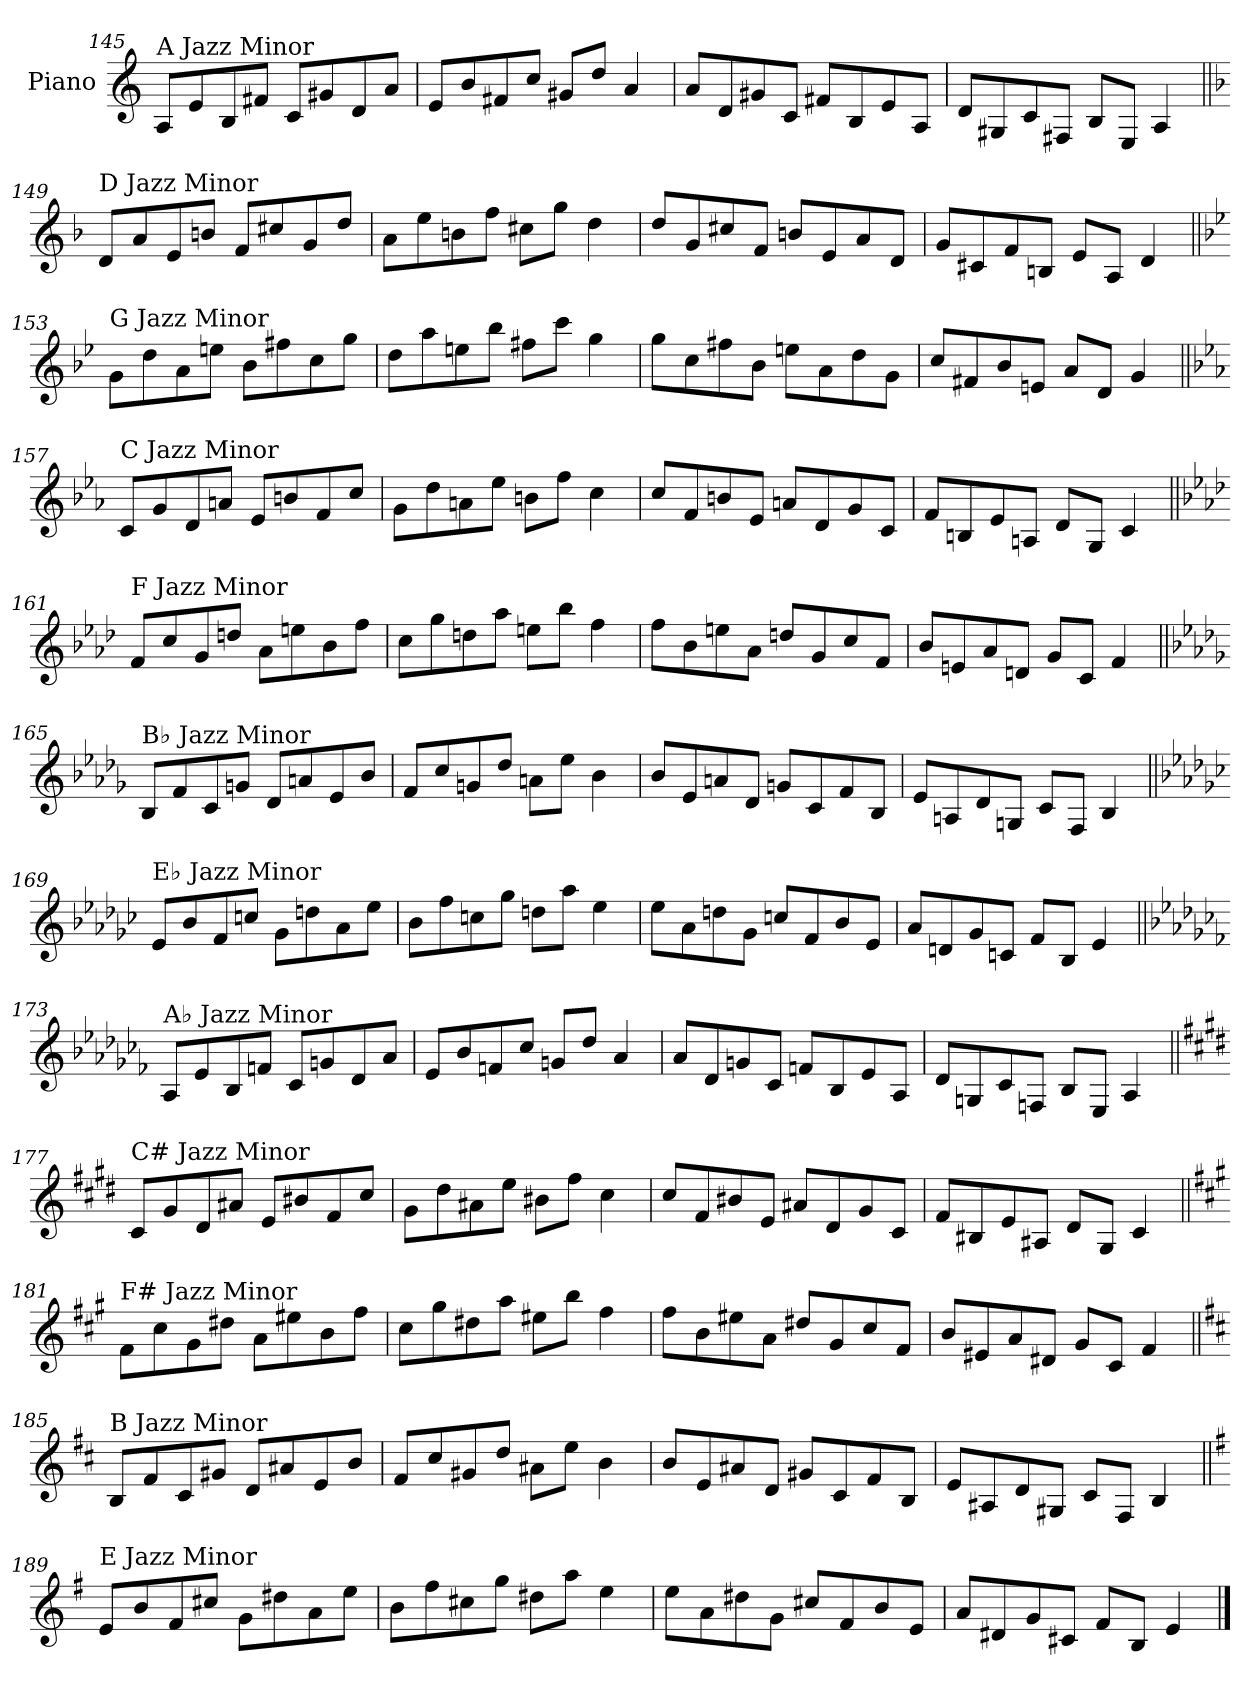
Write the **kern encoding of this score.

**kern
*part1
*staff1
*I"Piano
*I'Pno.
!!LO:PB:g=z
*clefG2
*k[]
=145
!LO:TX:a:t=A Jazz Minor
8A/L
8e/
8B/
8f#X/J
8c/L
8g#X/
8d/
8a/J
=146
8e/L
8b/
8f#X/
8cc/J
8g#X/L
8dd/J
4a/
=147
8a/L
8d/
8g#X/
8c/J
8f#X/L
8B/
8e/
8A/J
=148
8d/L
8G#X/
8c/
8F#X/J
8B/L
8E/J
4A/
!!LO:LB:g=z
=149||
*k[b-]
!LO:TX:a:t=D Jazz Minor
8d/L
8a/
8e/
8bn/J
8f/L
8cc#X/
8g/
8dd/J
=150
8a\L
8ee\
8bn\
8ff\J
8cc#X\L
8gg\J
4dd\
=151
8dd/L
8g/
8cc#X/
8f/J
8bn/L
8e/
8a/
8d/J
=152
8g/L
8c#X/
8f/
8Bn/J
8e/L
8A/J
4d/
!!LO:LB:g=z
=153||
*k[b-e-]
!LO:TX:a:t=G Jazz Minor
8g\L
8dd\
8a\
8een\J
8b-\L
8ff#X\
8cc\
8gg\J
=154
8dd\L
8aa\
8een\
8bb-\J
8ff#X\L
8ccc\J
4gg\
=155
8gg\L
8cc\
8ff#X\
8b-\J
8een\L
8a\
8dd\
8g\J
=156
8cc/L
8f#X/
8b-/
8en/J
8a/L
8d/J
4g/
!!LO:LB:g=z
=157||
*k[b-e-a-]
!LO:TX:a:t=C Jazz Minor
8c/L
8g/
8d/
8an/J
8e-/L
8bn/
8f/
8cc/J
=158
8g\L
8dd\
8an\
8ee-\J
8bn\L
8ff\J
4cc\
=159
8cc/L
8f/
8bn/
8e-/J
8an/L
8d/
8g/
8c/J
=160
8f/L
8Bn/
8e-/
8An/J
8d/L
8G/J
4c/
!!LO:LB:g=z
=161||
*k[b-e-a-d-]
!LO:TX:a:t=F Jazz Minor
8f/L
8cc/
8g/
8ddn/J
8a-\L
8een\
8b-\
8ff\J
=162
8cc\L
8gg\
8ddn\
8aa-\J
8een\L
8bb-\J
4ff\
=163
8ff\L
8b-\
8een\
8a-\J
8ddn/L
8g/
8cc/
8f/J
=164
8b-/L
8en/
8a-/
8dn/J
8g/L
8c/J
4f/
!!LO:LB:g=z
=165||
*k[b-e-a-d-g-]
!LO:TX:a:t=B♭ Jazz Minor
8B-/L
8f/
8c/
8gn/J
8d-/L
8an/
8e-/
8b-/J
=166
8f/L
8cc/
8gn/
8dd-/J
8an\L
8ee-\J
4b-\
=167
8b-/L
8e-/
8an/
8d-/J
8gn/L
8c/
8f/
8B-/J
=168
8e-/L
8An/
8d-/
8Gn/J
8c/L
8F/J
4B-/
!!LO:LB:g=z
=169||
*k[b-e-a-d-g-c-]
!LO:TX:a:t=E♭ Jazz Minor
8e-/L
8b-/
8f/
8ccn/J
8g-\L
8ddn\
8a-\
8ee-\J
=170
8b-\L
8ff\
8ccn\
8gg-\J
8ddn\L
8aa-\J
4ee-\
=171
8ee-\L
8a-\
8ddn\
8g-\J
8ccn/L
8f/
8b-/
8e-/J
=172
8a-/L
8dn/
8g-/
8cn/J
8f/L
8B-/J
4e-/
!!LO:LB:g=z
=173||
*k[b-e-a-d-g-c-f-]
!LO:TX:a:t=A♭ Jazz Minor
8A-/L
8e-/
8B-/
8fn/J
8c-/L
8gn/
8d-/
8a-/J
=174
8e-/L
8b-/
8fn/
8cc-/J
8gn/L
8dd-/J
4a-/
=175
8a-/L
8d-/
8gn/
8c-/J
8fn/L
8B-/
8e-/
8A-/J
=176
8d-/L
8Gn/
8c-/
8Fn/J
8B-/L
8E-/J
4A-/
!!LO:LB:g=z
=177||
*k[f#c#g#d#]
!LO:TX:a:t=C# Jazz Minor
8c#/L
8g#/
8d#/
8a#X/J
8e/L
8b#X/
8f#/
8cc#/J
=178
8g#\L
8dd#\
8a#X\
8ee\J
8b#X\L
8ff#\J
4cc#\
=179
8cc#/L
8f#/
8b#X/
8e/J
8a#X/L
8d#/
8g#/
8c#/J
=180
8f#/L
8B#X/
8e/
8A#X/J
8d#/L
8G#/J
4c#/
!!LO:LB:g=z
=181||
*k[f#c#g#]
!LO:TX:a:t=F# Jazz Minor
8f#\L
8cc#\
8g#\
8dd#X\J
8a\L
8ee#X\
8b\
8ff#\J
=182
8cc#\L
8gg#\
8dd#X\
8aa\J
8ee#X\L
8bb\J
4ff#\
=183
8ff#\L
8b\
8ee#X\
8a\J
8dd#X/L
8g#/
8cc#/
8f#/J
=184
8b/L
8e#X/
8a/
8d#X/J
8g#/L
8c#/J
4f#/
!!LO:LB:g=z
=185||
*k[f#c#]
!LO:TX:a:t=B Jazz Minor
8B/L
8f#/
8c#/
8g#X/J
8d/L
8a#X/
8e/
8b/J
=186
8f#/L
8cc#/
8g#X/
8dd/J
8a#X\L
8ee\J
4b\
=187
8b/L
8e/
8a#X/
8d/J
8g#X/L
8c#/
8f#/
8B/J
=188
8e/L
8A#X/
8d/
8G#X/J
8c#/L
8F#/J
4B/
!!LO:LB:g=z
=189||
*k[f#]
!LO:TX:a:t=E Jazz Minor
8e/L
8b/
8f#/
8cc#X/J
8g\L
8dd#X\
8a\
8ee\J
=190
8b\L
8ff#\
8cc#X\
8gg\J
8dd#X\L
8aa\J
4ee\
=191
8ee\L
8a\
8dd#X\
8g\J
8cc#X/L
8f#/
8b/
8e/J
=192
8a/L
8d#X/
8g/
8c#X/J
8f#/L
8B/J
4e/
==
*-
